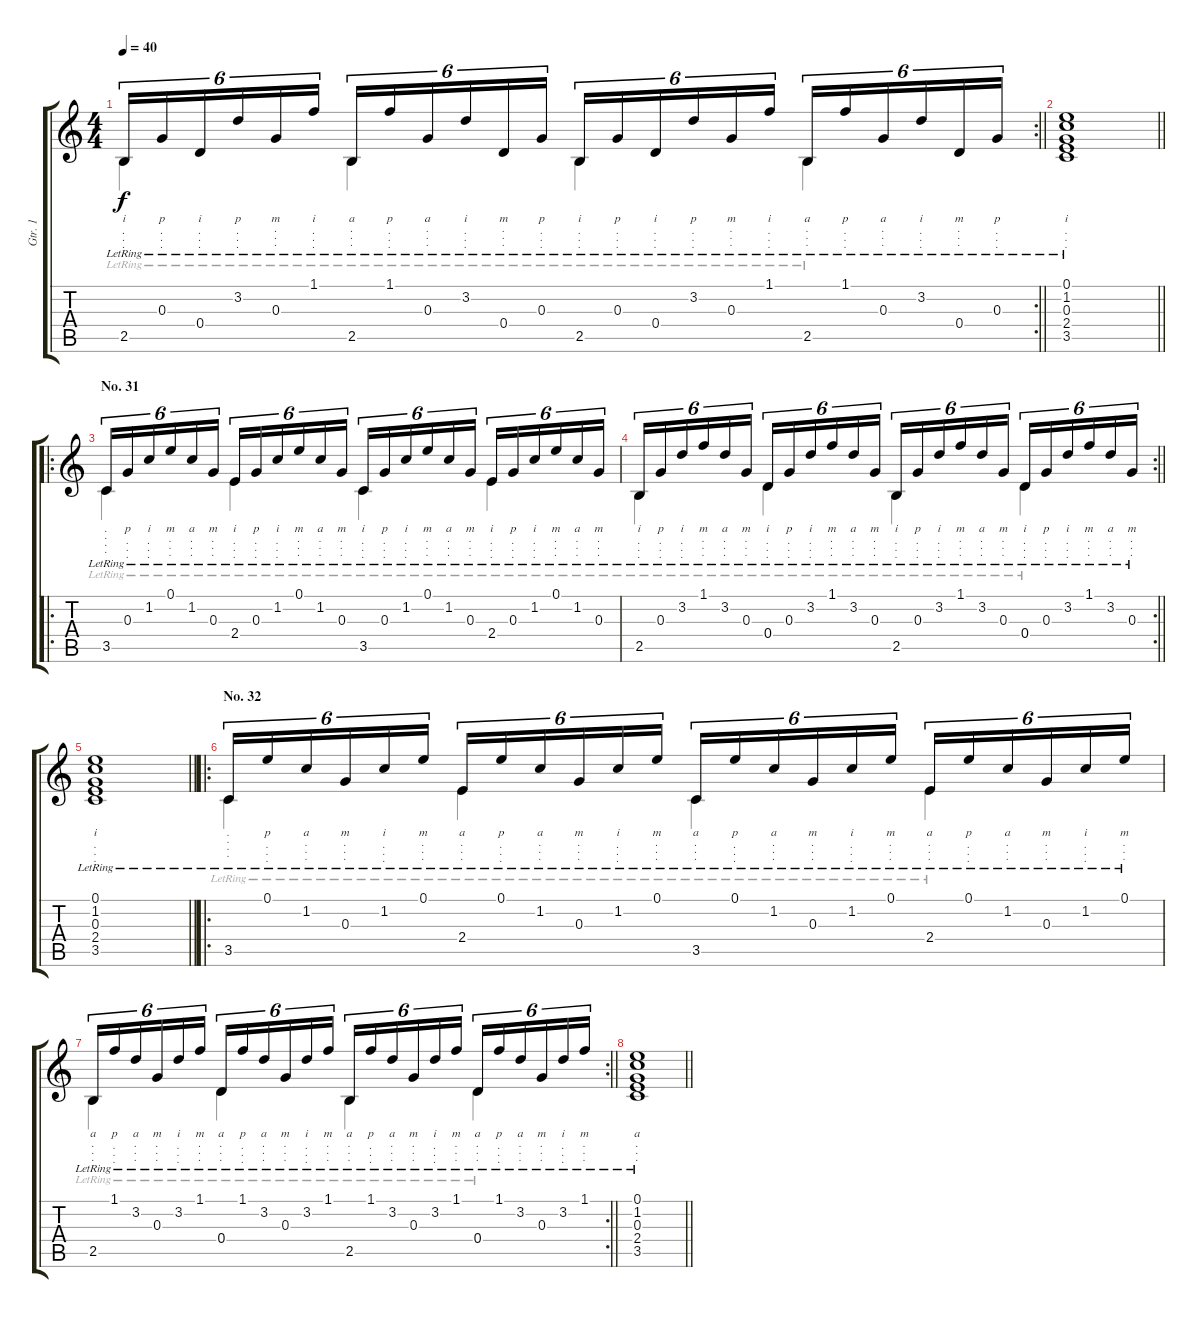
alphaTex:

\track ("Gtr. 1" "Gtr. 1") {instrument acousticguitarnylon}
\staff {score tabs}
\tuning (E4 B3 G3 D3 A2 E2) {hide}
\voice
\rc 2
\ts (4 4)
\tempo 40
\clef g2
\barLineRight lightlight
\ks c
2.5{lr}.16{tu (6 4) lyrics (0 "i") lyrics (1 ".") lyrics (2 ".") lyrics (3 ".") lyrics (4 "") dy f} 0.3{lr}.16{tu (6 4) lyrics (0 "p") lyrics (1 ".") lyrics (2 ".") lyrics (3 ".") lyrics (4 "")} 0.4{lr}.16{tu (6 4) lyrics (0 "i") lyrics (1 ".") lyrics (2 ".") lyrics (3 ".") lyrics (4 "")} 3.2{lr}.16{tu (6 4) lyrics (0 "p") lyrics (1 ".") lyrics (2 ".") lyrics (3 ".") lyrics (4 "")} 0.3{lr}.16{tu (6 4) lyrics (0 "m") lyrics (1 ".") lyrics (2 ".") lyrics (3 ".") lyrics (4 "")} 1.1{lr}.16{tu (6 4) lyrics (0 "i") lyrics (1 ".") lyrics (2 ".") lyrics (3 ".") lyrics (4 "")} 2.5{lr}.16{tu (6 4) lyrics (0 "a") lyrics (1 ".") lyrics (2 ".") lyrics (3 ".") lyrics (4 "")} 1.1{lr}.16{tu (6 4) lyrics (0 "p") lyrics (1 ".") lyrics (2 ".") lyrics (3 ".") lyrics (4 "")} 0.3{lr}.16{tu (6 4) lyrics (0 "a") lyrics (1 ".") lyrics (2 ".") lyrics (3 ".") lyrics (4 "")} 3.2{lr}.16{tu (6 4) lyrics (0 "i") lyrics (1 ".") lyrics (2 ".") lyrics (3 ".") lyrics (4 "")} 0.4{lr}.16{tu (6 4) lyrics (0 "m") lyrics (1 ".") lyrics (2 ".") lyrics (3 ".") lyrics (4 "")} 0.3{lr}.16{tu (6 4) lyrics (0 "p") lyrics (1 ".") lyrics (2 ".") lyrics (3 ".") lyrics (4 "")} 2.5{lr}.16{tu (6 4) lyrics (0 "i") lyrics (1 ".") lyrics (2 ".") lyrics (3 ".") lyrics (4 "")} 0.3{lr}.16{tu (6 4) lyrics (0 "p") lyrics (1 ".") lyrics (2 ".") lyrics (3 ".") lyrics (4 "")} 0.4{lr}.16{tu (6 4) lyrics (0 "i") lyrics (1 ".") lyrics (2 ".") lyrics (3 ".") lyrics (4 "")} 3.2{lr}.16{tu (6 4) lyrics (0 "p") lyrics (1 ".") lyrics (2 ".") lyrics (3 ".") lyrics (4 "")} 0.3{lr}.16{tu (6 4) lyrics (0 "m") lyrics (1 ".") lyrics (2 ".") lyrics (3 ".") lyrics (4 "")} 1.1{lr}.16{tu (6 4) lyrics (0 "i") lyrics (1 ".") lyrics (2 ".") lyrics (3 ".") lyrics (4 "")} 2.5{lr}.16{tu (6 4) lyrics (0 "a") lyrics (1 ".") lyrics (2 ".") lyrics (3 ".") lyrics (4 "")} 1.1{lr}.16{tu (6 4) lyrics (0 "p") lyrics (1 ".") lyrics (2 ".") lyrics (3 ".") lyrics (4 "")} 0.3{lr}.16{tu (6 4) lyrics (0 "a") lyrics (1 ".") lyrics (2 ".") lyrics (3 ".") lyrics (4 "")} 3.2{lr}.16{tu (6 4) lyrics (0 "i") lyrics (1 ".") lyrics (2 ".") lyrics (3 ".") lyrics (4 "")} 0.4{lr}.16{tu (6 4) lyrics (0 "m") lyrics (1 ".") lyrics (2 ".") lyrics (3 ".") lyrics (4 "")} 0.3{lr}.16{tu (6 4) lyrics (0 "p") lyrics (1 ".") lyrics (2 ".") lyrics (3 ".") lyrics (4 "")} |
\barLineRight lightlight
(0.1{lr} 1.2{lr} 0.3{lr} 2.4{lr} 3.5{lr}).1{lyrics (0 "i") lyrics (1 ".") lyrics (2 ".") lyrics (3 ".") lyrics (4 "")} |
\ro
\section ("" "No. 31")
3.5{lr}.16{tu (6 4) lyrics (0 ".") lyrics (1 ".") lyrics (2 ".") lyrics (3 ".") lyrics (4 "")} 0.3{lr}.16{tu (6 4) lyrics (0 "p") lyrics (1 ".") lyrics (2 ".") lyrics (3 ".") lyrics (4 "")} 1.2{lr}.16{tu (6 4) lyrics (0 "i") lyrics (1 ".") lyrics (2 ".") lyrics (3 ".") lyrics (4 "")} 0.1{lr}.16{tu (6 4) lyrics (0 "m") lyrics (1 ".") lyrics (2 ".") lyrics (3 ".") lyrics (4 "")} 1.2{lr}.16{tu (6 4) lyrics (0 "a") lyrics (1 ".") lyrics (2 ".") lyrics (3 ".") lyrics (4 "")} 0.3{lr}.16{tu (6 4) lyrics (0 "m") lyrics (1 ".") lyrics (2 ".") lyrics (3 ".") lyrics (4 "")} 2.4{lr}.16{tu (6 4) lyrics (0 "i") lyrics (1 ".") lyrics (2 ".") lyrics (3 ".") lyrics (4 "")} 0.3{lr}.16{tu (6 4) lyrics (0 "p") lyrics (1 ".") lyrics (2 ".") lyrics (3 ".") lyrics (4 "")} 1.2{lr}.16{tu (6 4) lyrics (0 "i") lyrics (1 ".") lyrics (2 ".") lyrics (3 ".") lyrics (4 "")} 0.1{lr}.16{tu (6 4) lyrics (0 "m") lyrics (1 ".") lyrics (2 ".") lyrics (3 ".") lyrics (4 "")} 1.2{lr}.16{tu (6 4) lyrics (0 "a") lyrics (1 ".") lyrics (2 ".") lyrics (3 ".") lyrics (4 "")} 0.3{lr}.16{tu (6 4) lyrics (0 "m") lyrics (1 ".") lyrics (2 ".") lyrics (3 ".") lyrics (4 "")} 3.5{lr}.16{tu (6 4) lyrics (0 "i") lyrics (1 ".") lyrics (2 ".") lyrics (3 ".") lyrics (4 "")} 0.3{lr}.16{tu (6 4) lyrics (0 "p") lyrics (1 ".") lyrics (2 ".") lyrics (3 ".") lyrics (4 "")} 1.2{lr}.16{tu (6 4) lyrics (0 "i") lyrics (1 ".") lyrics (2 ".") lyrics (3 ".") lyrics (4 "")} 0.1{lr}.16{tu (6 4) lyrics (0 "m") lyrics (1 ".") lyrics (2 ".") lyrics (3 ".") lyrics (4 "")} 1.2{lr}.16{tu (6 4) lyrics (0 "a") lyrics (1 ".") lyrics (2 ".") lyrics (3 ".") lyrics (4 "")} 0.3{lr}.16{tu (6 4) lyrics (0 "m") lyrics (1 ".") lyrics (2 ".") lyrics (3 ".") lyrics (4 "")} 2.4{lr}.16{tu (6 4) lyrics (0 "i") lyrics (1 ".") lyrics (2 ".") lyrics (3 ".") lyrics (4 "")} 0.3{lr}.16{tu (6 4) lyrics (0 "p") lyrics (1 ".") lyrics (2 ".") lyrics (3 ".") lyrics (4 "")} 1.2{lr}.16{tu (6 4) lyrics (0 "i") lyrics (1 ".") lyrics (2 ".") lyrics (3 ".") lyrics (4 "")} 0.1{lr}.16{tu (6 4) lyrics (0 "m") lyrics (1 ".") lyrics (2 ".") lyrics (3 ".") lyrics (4 "")} 1.2{lr}.16{tu (6 4) lyrics (0 "a") lyrics (1 ".") lyrics (2 ".") lyrics (3 ".") lyrics (4 "")} 0.3{lr}.16{tu (6 4) lyrics (0 "m") lyrics (1 ".") lyrics (2 ".") lyrics (3 ".") lyrics (4 "")} |
\rc 2
\barLineRight lightlight
2.5{lr}.16{tu (6 4) lyrics (0 "i") lyrics (1 ".") lyrics (2 ".") lyrics (3 ".") lyrics (4 "")} 0.3{lr}.16{tu (6 4) lyrics (0 "p") lyrics (1 ".") lyrics (2 ".") lyrics (3 ".") lyrics (4 "")} 3.2{lr}.16{tu (6 4) lyrics (0 "i") lyrics (1 ".") lyrics (2 ".") lyrics (3 ".") lyrics (4 "")} 1.1{lr}.16{tu (6 4) lyrics (0 "m") lyrics (1 ".") lyrics (2 ".") lyrics (3 ".") lyrics (4 "")} 3.2{lr}.16{tu (6 4) lyrics (0 "a") lyrics (1 ".") lyrics (2 ".") lyrics (3 ".") lyrics (4 "")} 0.3{lr}.16{tu (6 4) lyrics (0 "m") lyrics (1 ".") lyrics (2 ".") lyrics (3 ".") lyrics (4 "")} 0.4{lr}.16{tu (6 4) lyrics (0 "i") lyrics (1 ".") lyrics (2 ".") lyrics (3 ".") lyrics (4 "")} 0.3{lr}.16{tu (6 4) lyrics (0 "p") lyrics (1 ".") lyrics (2 ".") lyrics (3 ".") lyrics (4 "")} 3.2{lr}.16{tu (6 4) lyrics (0 "i") lyrics (1 ".") lyrics (2 ".") lyrics (3 ".") lyrics (4 "")} 1.1{lr}.16{tu (6 4) lyrics (0 "m") lyrics (1 ".") lyrics (2 ".") lyrics (3 ".") lyrics (4 "")} 3.2{lr}.16{tu (6 4) lyrics (0 "a") lyrics (1 ".") lyrics (2 ".") lyrics (3 ".") lyrics (4 "")} 0.3{lr}.16{tu (6 4) lyrics (0 "m") lyrics (1 ".") lyrics (2 ".") lyrics (3 ".") lyrics (4 "")} 2.5{lr}.16{tu (6 4) lyrics (0 "i") lyrics (1 ".") lyrics (2 ".") lyrics (3 ".") lyrics (4 "")} 0.3{lr}.16{tu (6 4) lyrics (0 "p") lyrics (1 ".") lyrics (2 ".") lyrics (3 ".") lyrics (4 "")} 3.2{lr}.16{tu (6 4) lyrics (0 "i") lyrics (1 ".") lyrics (2 ".") lyrics (3 ".") lyrics (4 "")} 1.1{lr}.16{tu (6 4) lyrics (0 "m") lyrics (1 ".") lyrics (2 ".") lyrics (3 ".") lyrics (4 "")} 3.2{lr}.16{tu (6 4) lyrics (0 "a") lyrics (1 ".") lyrics (2 ".") lyrics (3 ".") lyrics (4 "")} 0.3{lr}.16{tu (6 4) lyrics (0 "m") lyrics (1 ".") lyrics (2 ".") lyrics (3 ".") lyrics (4 "")} 0.4{lr}.16{tu (6 4) lyrics (0 "i") lyrics (1 ".") lyrics (2 ".") lyrics (3 ".") lyrics (4 "")} 0.3{lr}.16{tu (6 4) lyrics (0 "p") lyrics (1 ".") lyrics (2 ".") lyrics (3 ".") lyrics (4 "")} 3.2{lr}.16{tu (6 4) lyrics (0 "i") lyrics (1 ".") lyrics (2 ".") lyrics (3 ".") lyrics (4 "")} 1.1{lr}.16{tu (6 4) lyrics (0 "m") lyrics (1 ".") lyrics (2 ".") lyrics (3 ".") lyrics (4 "")} 3.2{lr}.16{tu (6 4) lyrics (0 "a") lyrics (1 ".") lyrics (2 ".") lyrics (3 ".") lyrics (4 "")} 0.3{lr}.16{tu (6 4) lyrics (0 "m") lyrics (1 ".") lyrics (2 ".") lyrics (3 ".") lyrics (4 "")} |
\barLineRight lightlight
(0.1{lr} 1.2{lr} 0.3{lr} 2.4{lr} 3.5{lr}).1{lyrics (0 "i") lyrics (1 ".") lyrics (2 ".") lyrics (3 ".") lyrics (4 "")} |
\ro
\section ("" "No. 32")
3.5{lr}.16{tu (6 4) lyrics (0 ".") lyrics (1 ".") lyrics (2 ".") lyrics (3 ".") lyrics (4 "")} 0.1{lr}.16{tu (6 4) lyrics (0 "p") lyrics (1 ".") lyrics (2 ".") lyrics (3 ".") lyrics (4 "")} 1.2{lr}.16{tu (6 4) lyrics (0 "a") lyrics (1 ".") lyrics (2 ".") lyrics (3 ".") lyrics (4 "")} 0.3{lr}.16{tu (6 4) lyrics (0 "m") lyrics (1 ".") lyrics (2 ".") lyrics (3 ".") lyrics (4 "")} 1.2{lr}.16{tu (6 4) lyrics (0 "i") lyrics (1 ".") lyrics (2 ".") lyrics (3 ".") lyrics (4 "")} 0.1{lr}.16{tu (6 4) lyrics (0 "m") lyrics (1 ".") lyrics (2 ".") lyrics (3 ".") lyrics (4 "")} 2.4{lr}.16{tu (6 4) lyrics (0 "a") lyrics (1 ".") lyrics (2 ".") lyrics (3 ".") lyrics (4 "")} 0.1{lr}.16{tu (6 4) lyrics (0 "p") lyrics (1 ".") lyrics (2 ".") lyrics (3 ".") lyrics (4 "")} 1.2{lr}.16{tu (6 4) lyrics (0 "a") lyrics (1 ".") lyrics (2 ".") lyrics (3 ".") lyrics (4 "")} 0.3{lr}.16{tu (6 4) lyrics (0 "m") lyrics (1 ".") lyrics (2 ".") lyrics (3 ".") lyrics (4 "")} 1.2{lr}.16{tu (6 4) lyrics (0 "i") lyrics (1 ".") lyrics (2 ".") lyrics (3 ".") lyrics (4 "")} 0.1{lr}.16{tu (6 4) lyrics (0 "m") lyrics (1 ".") lyrics (2 ".") lyrics (3 ".") lyrics (4 "")} 3.5{lr}.16{tu (6 4) lyrics (0 "a") lyrics (1 ".") lyrics (2 ".") lyrics (3 ".") lyrics (4 "")} 0.1{lr}.16{tu (6 4) lyrics (0 "p") lyrics (1 ".") lyrics (2 ".") lyrics (3 ".") lyrics (4 "")} 1.2{lr}.16{tu (6 4) lyrics (0 "a") lyrics (1 ".") lyrics (2 ".") lyrics (3 ".") lyrics (4 "")} 0.3{lr}.16{tu (6 4) lyrics (0 "m") lyrics (1 ".") lyrics (2 ".") lyrics (3 ".") lyrics (4 "")} 1.2{lr}.16{tu (6 4) lyrics (0 "i") lyrics (1 ".") lyrics (2 ".") lyrics (3 ".") lyrics (4 "")} 0.1{lr}.16{tu (6 4) lyrics (0 "m") lyrics (1 ".") lyrics (2 ".") lyrics (3 ".") lyrics (4 "")} 2.4{lr}.16{tu (6 4) lyrics (0 "a") lyrics (1 ".") lyrics (2 ".") lyrics (3 ".") lyrics (4 "")} 0.1{lr}.16{tu (6 4) lyrics (0 "p") lyrics (1 ".") lyrics (2 ".") lyrics (3 ".") lyrics (4 "")} 1.2{lr}.16{tu (6 4) lyrics (0 "a") lyrics (1 ".") lyrics (2 ".") lyrics (3 ".") lyrics (4 "")} 0.3{lr}.16{tu (6 4) lyrics (0 "m") lyrics (1 ".") lyrics (2 ".") lyrics (3 ".") lyrics (4 "")} 1.2{lr}.16{tu (6 4) lyrics (0 "i") lyrics (1 ".") lyrics (2 ".") lyrics (3 ".") lyrics (4 "")} 0.1{lr}.16{tu (6 4) lyrics (0 "m") lyrics (1 ".") lyrics (2 ".") lyrics (3 ".") lyrics (4 "")} |
\rc 2
\barLineRight lightlight
2.5{lr}.16{tu (6 4) lyrics (0 "a") lyrics (1 ".") lyrics (2 ".") lyrics (3 ".") lyrics (4 "")} 1.1{lr}.16{tu (6 4) lyrics (0 "p") lyrics (1 ".") lyrics (2 ".") lyrics (3 ".") lyrics (4 "")} 3.2{lr}.16{tu (6 4) lyrics (0 "a") lyrics (1 ".") lyrics (2 ".") lyrics (3 ".") lyrics (4 "")} 0.3{lr}.16{tu (6 4) lyrics (0 "m") lyrics (1 ".") lyrics (2 ".") lyrics (3 ".") lyrics (4 "")} 3.2{lr}.16{tu (6 4) lyrics (0 "i") lyrics (1 ".") lyrics (2 ".") lyrics (3 ".") lyrics (4 "")} 1.1{lr}.16{tu (6 4) lyrics (0 "m") lyrics (1 ".") lyrics (2 ".") lyrics (3 ".") lyrics (4 "")} 0.4{lr}.16{tu (6 4) lyrics (0 "a") lyrics (1 ".") lyrics (2 ".") lyrics (3 ".") lyrics (4 "")} 1.1{lr}.16{tu (6 4) lyrics (0 "p") lyrics (1 ".") lyrics (2 ".") lyrics (3 ".") lyrics (4 "")} 3.2{lr}.16{tu (6 4) lyrics (0 "a") lyrics (1 ".") lyrics (2 ".") lyrics (3 ".") lyrics (4 "")} 0.3{lr}.16{tu (6 4) lyrics (0 "m") lyrics (1 ".") lyrics (2 ".") lyrics (3 ".") lyrics (4 "")} 3.2{lr}.16{tu (6 4) lyrics (0 "i") lyrics (1 ".") lyrics (2 ".") lyrics (3 ".") lyrics (4 "")} 1.1{lr}.16{tu (6 4) lyrics (0 "m") lyrics (1 ".") lyrics (2 ".") lyrics (3 ".") lyrics (4 "")} 2.5{lr}.16{tu (6 4) lyrics (0 "a") lyrics (1 ".") lyrics (2 ".") lyrics (3 ".") lyrics (4 "")} 1.1{lr}.16{tu (6 4) lyrics (0 "p") lyrics (1 ".") lyrics (2 ".") lyrics (3 ".") lyrics (4 "")} 3.2{lr}.16{tu (6 4) lyrics (0 "a") lyrics (1 ".") lyrics (2 ".") lyrics (3 ".") lyrics (4 "")} 0.3{lr}.16{tu (6 4) lyrics (0 "m") lyrics (1 ".") lyrics (2 ".") lyrics (3 ".") lyrics (4 "")} 3.2{lr}.16{tu (6 4) lyrics (0 "i") lyrics (1 ".") lyrics (2 ".") lyrics (3 ".") lyrics (4 "")} 1.1{lr}.16{tu (6 4) lyrics (0 "m") lyrics (1 ".") lyrics (2 ".") lyrics (3 ".") lyrics (4 "")} 0.4{lr}.16{tu (6 4) lyrics (0 "a") lyrics (1 ".") lyrics (2 ".") lyrics (3 ".") lyrics (4 "")} 1.1{lr}.16{tu (6 4) lyrics (0 "p") lyrics (1 ".") lyrics (2 ".") lyrics (3 ".") lyrics (4 "")} 3.2{lr}.16{tu (6 4) lyrics (0 "a") lyrics (1 ".") lyrics (2 ".") lyrics (3 ".") lyrics (4 "")} 0.3{lr}.16{tu (6 4) lyrics (0 "m") lyrics (1 ".") lyrics (2 ".") lyrics (3 ".") lyrics (4 "")} 3.2{lr}.16{tu (6 4) lyrics (0 "i") lyrics (1 ".") lyrics (2 ".") lyrics (3 ".") lyrics (4 "")} 1.1{lr}.16{tu (6 4) lyrics (0 "m") lyrics (1 ".") lyrics (2 ".") lyrics (3 ".") lyrics (4 "")} |
\barLineRight lightlight
(0.1{lr} 1.2{lr} 0.3{lr} 2.4{lr} 3.5{lr}).1{lyrics (0 "a") lyrics (1 ".") lyrics (2 ".") lyrics (3 ".") lyrics (4 "")}
\voice
\clef g2
\ottava regular
\simile none
\barLineRight lightlight
\ks c
2.5{lr}.4{dy f} 2.5{lr}.4 2.5{lr}.4 2.5{lr}.4 |
\barLineRight lightlight
|
3.5{lr}.4 2.4{lr}.4 3.5{lr}.4 2.4{lr}.4 |
\barLineRight lightlight
2.5{lr}.4 0.4{lr}.4 2.5{lr}.4 0.4{lr}.4 |
\barLineRight lightlight
|
3.5{lr}.4 2.4{lr}.4 3.5{lr}.4 2.4{lr}.4 |
\barLineRight lightlight
2.5{lr}.4 0.4{lr}.4 2.5{lr}.4 0.4{lr}.4 |
\barLineRight lightlight
